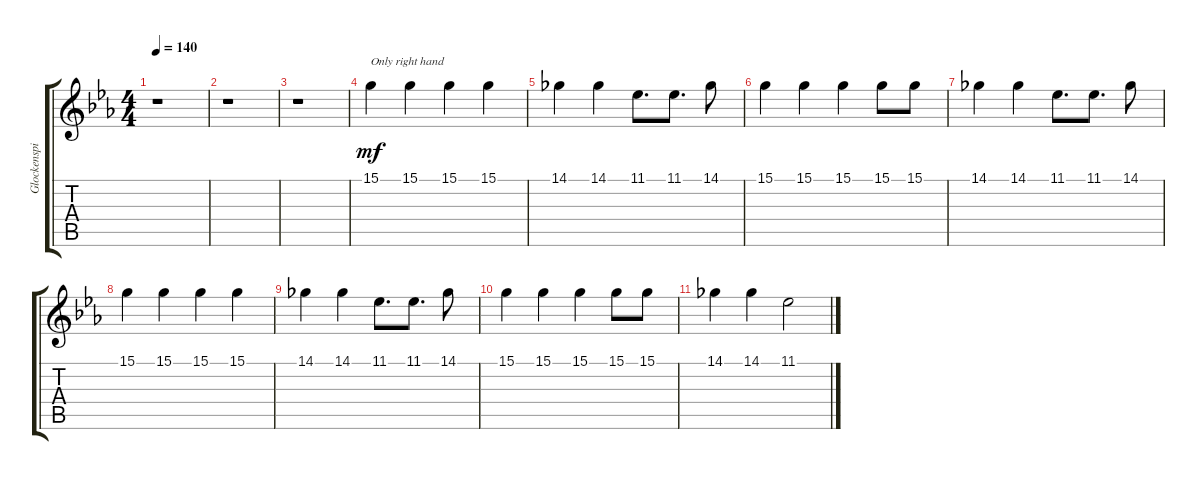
\track ("Glockenspiel" "Glockenspi") {instrument vibraphone}
\staff {score tabs}
\tuning (E4 B3 G3 D3 A2 E2) {hide}
\ts (4 4)
\tempo 140
\clef g2
\ks cminor
r.1{dy mf} |
r.1 |
r.1 |
15.1.4{txt "Only right hand"} 15.1.4 15.1.4 15.1.4 |
14.1.4 14.1.4 11.1.8{d} 11.1.8{d} 14.1.8 |
15.1.4 15.1.4 15.1.4 15.1.8 15.1.8 |
14.1.4 14.1.4 11.1.8{d} 11.1.8{d} 14.1.8 |
15.1.4 15.1.4 15.1.4 15.1.4 |
14.1.4 14.1.4 11.1.8{d} 11.1.8{d} 14.1.8 |
15.1.4 15.1.4 15.1.4 15.1.8 15.1.8 |
14.1.4 14.1.4 11.1.2
